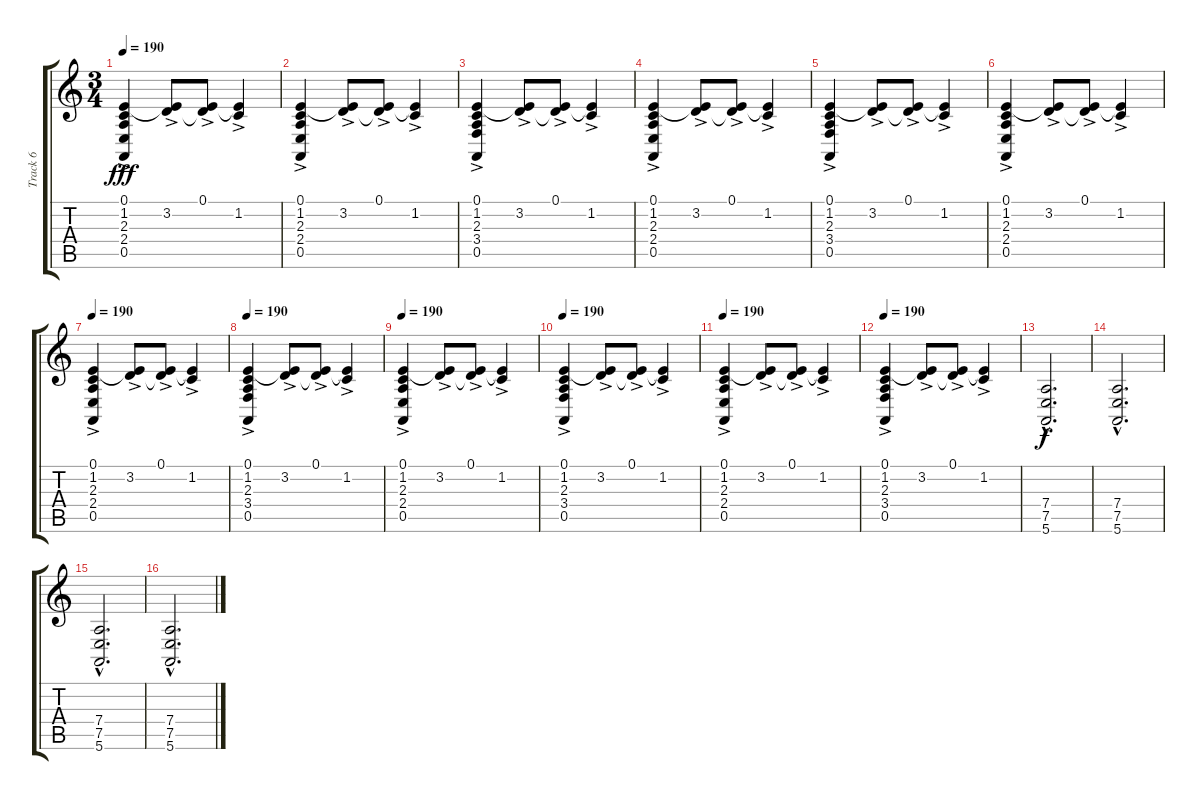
\track ("Track 6" "Track 6") {instrument tubularbells}
\staff {score tabs}
\tuning (E4 B3 G3 D3 A2 E2) {hide}
\ts (3 4)
\tempo 190
\clef g2
\ks c
(0.1{ac} 1.2 2.3 2.4 0.5).4{dy fff} (0.1{t} 3.2{ac}).8 (0.1{ac} 3.2{t}).8 (0.1{t} 1.2{ac}).4 |
(0.1{ac} 1.2 2.3 2.4 0.5).4 (0.1{t} 3.2{ac}).8 (0.1{ac} 3.2{t}).8 (0.1{t} 1.2{ac}).4 |
(0.1{ac} 1.2 2.3 3.4 0.5).4 (0.1{t} 3.2{ac}).8 (0.1{ac} 3.2{t}).8 (0.1{t} 1.2{ac}).4 |
(0.1{ac} 1.2 2.3 2.4 0.5).4 (0.1{t} 3.2{ac}).8 (0.1{ac} 3.2{t}).8 (0.1{t} 1.2{ac}).4 |
(0.1{ac} 1.2 2.3 3.4 0.5).4 (0.1{t} 3.2{ac}).8 (0.1{ac} 3.2{t}).8 (0.1{t} 1.2{ac}).4 |
(0.1{ac} 1.2 2.3 2.4 0.5).4 (0.1{t} 3.2{ac}).8 (0.1{ac} 3.2{t}).8 (0.1{t} 1.2{ac}).4 |
\tempo 190
(0.1{ac} 1.2 2.3 2.4 0.5).4{volume 10} (0.1{t} 3.2{ac}).8 (0.1{ac} 3.2{t}).8 (0.1{t} 1.2{ac}).4 |
\tempo 190
(0.1{ac} 1.2 2.3 3.4 0.5).4 (0.1{t} 3.2{ac}).8 (0.1{ac} 3.2{t}).8 (0.1{t} 1.2{ac}).4 |
\tempo 190
(0.1{ac} 1.2 2.3 2.4 0.5).4{volume 10} (0.1{t} 3.2{ac}).8 (0.1{ac} 3.2{t}).8 (0.1{t} 1.2{ac}).4 |
\tempo 190
(0.1{ac} 1.2 2.3 3.4 0.5).4 (0.1{t} 3.2{ac}).8 (0.1{ac} 3.2{t}).8 (0.1{t} 1.2{ac}).4 |
\tempo 190
(0.1{ac} 1.2 2.3 2.4 0.5).4{volume 10} (0.1{t} 3.2{ac}).8 (0.1{ac} 3.2{t}).8 (0.1{t} 1.2{ac}).4 |
\tempo 190
(0.1{ac} 1.2 2.3 3.4 0.5).4 (0.1{t} 3.2{ac}).8 (0.1{ac} 3.2{t}).8 (0.1{t} 1.2{ac}).4 |
(7.4{hac} 7.5{hac} 5.6{hac}).2{d dy f} |
(7.4{hac} 7.5{hac} 5.6{hac}).2{d} |
(7.4{hac} 7.5{hac} 5.6{hac}).2{d} |
(7.4{hac} 7.5{hac} 5.6{hac}).2{d}
